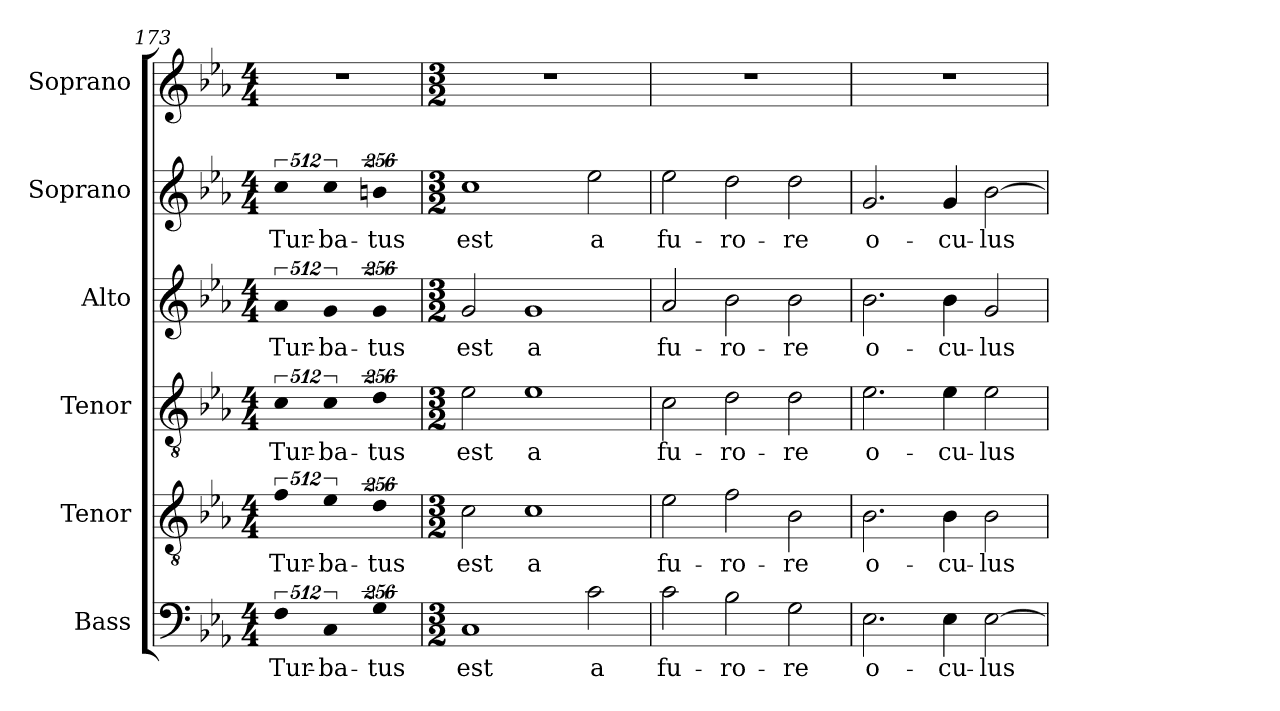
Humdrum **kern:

**kern	**text	**kern	**text	**kern	**text	**kern	**text	**kern	**text	**kern
*part6	*part6	*part5	*part5	*part4	*part4	*part3	*part3	*part2	*part2	*part1
*staff6	*staff6	*staff5	*staff5	*staff4	*staff4	*staff3	*staff3	*staff2	*staff2	*staff1
*I"Bass	*	*I"Tenor	*	*I"Tenor	*	*I"Alto	*	*I"Soprano	*	*I"Soprano
*I'B	*	*I'T	*	*I'T	*	*I'A	*	*I'S	*	*I'S
!!LO:PB:g=z
*clefF4	*	*clefGv2	*	*clefGv2	*	*clefG2	*	*clefG2	*	*clefG2
*	*	*ITrd7c12	*	*ITrd7c12	*	*	*	*	*	*
*k[b-e-a-]	*	*k[b-e-a-]	*	*k[b-e-a-]	*	*k[b-e-a-]	*	*k[b-e-a-]	*	*k[b-e-a-]
*E-:	*	*E-:	*	*E-:	*	*E-:	*	*E-:	*	*E-:
*M4/4	*	*M4/4	*	*M4/4	*	*M4/4	*	*M4/4	*	*M4/4
=173	=173	=173	=173	=173	=173	=173	=173	=173	=173	=173
!LO:N:vis=2	!	!	!	!	!	!	!	!	!	!
!	!LO:LY:b:color=#000000	!LO:N:vis=2	!	!	!	!	!	!	!	!
!	!	!	!LO:LY:b:color=#000000	!LO:N:vis=2	!	!	!	!	!	!
!	!	!	!	!	!LO:LY:b:color=#000000	!LO:N:vis=2	!	!	!	!
!	!	!	!	!	!	!	!LO:LY:b:color=#000000	!LO:N:vis=2	!	!
!	!	!	!	!	!	!	!	!	!LO:LY:b:color=#000000	!
1024%341Fi\	Tur-	1024%341Fi\	Tur-	1024%341Ci\	Tur-	1024%341a-i/	Tur-	1024%341cci\	Tur-	1r
!LO:N:vis=2	!	!	!	!	!	!	!	!	!	!
!	!LO:LY:b:color=#000000	!LO:N:vis=2	!	!	!	!	!	!	!	!
!	!	!	!LO:LY:b:color=#000000	!LO:N:vis=2	!	!	!	!	!	!
!	!	!	!	!	!LO:LY:b:color=#000000	!LO:N:vis=2	!	!	!	!
!	!	!	!	!	!	!	!LO:LY:b:color=#000000	!LO:N:vis=2	!	!
!	!	!	!	!	!	!	!	!	!LO:LY:b:color=#000000	!
1024%341Ci/	-ba-	1024%341E-i\	-ba-	1024%341Ci\	-ba-	1024%341gi/	-ba-	1024%341cci\	-ba-	.
!LO:N:vis=2	!	!	!	!	!	!	!	!	!	!
!	!LO:LY:b:color=#000000	!LO:N:vis=2	!	!	!	!	!	!	!	!
!	!	!	!LO:LY:b:color=#000000	!LO:N:vis=2	!	!	!	!	!	!
!	!	!	!	!	!LO:LY:b:color=#000000	!LO:N:vis=2	!	!	!	!
!	!	!	!	!	!	!	!LO:LY:b:color=#000000	!LO:N:vis=2	!	!
!	!	!	!	!	!	!	!	!	!LO:LY:b:color=#000000	!
512%171Gi\	-tus	512%171Di\	-tus	512%171Di\	-tus	512%171gi/	-tus	512%171bni\	-tus	.
=174	=174	=174	=174	=174	=174	=174	=174	=174	=174	=174
*M3/2	*	*M3/2	*	*M3/2	*	*M3/2	*	*M3/2	*	*M3/2
!	!LO:LY:b:color=#000000	!	!	!	!	!	!	!	!	!
!	!	!	!LO:LY:b:color=#000000	!	!	!	!	!	!	!
!	!	!	!	!	!LO:LY:b:color=#000000	!	!	!	!	!
!	!	!	!	!	!	!	!LO:LY:b:color=#000000	!	!	!
!	!	!	!	!	!	!	!	!	!LO:LY:b:color=#000000	!LO:N:vis=1
1Ci	est	2Ci\	est	2E-i\	est	2gi/	est	1cci	est	1.r
!	!	!	!LO:LY:b:color=#000000	!	!	!	!	!	!	!
!	!	!	!	!	!LO:LY:b:color=#000000	!	!	!	!	!
!	!	!	!	!	!	!	!LO:LY:b:color=#000000	!	!	!
.	.	1Ci	a	1E-i	a	1gi	a	.	.	.
!	!LO:LY:b:color=#000000	!	!	!	!	!	!	!	!	!
!	!	!	!	!	!	!	!	!	!LO:LY:b:color=#000000	!
2ci\	a	.	.	.	.	.	.	2ee-i\	a	.
=175	=175	=175	=175	=175	=175	=175	=175	=175	=175	=175
!	!LO:LY:b:color=#000000	!	!	!	!	!	!	!	!	!
!	!	!	!LO:LY:b:color=#000000	!	!	!	!	!	!	!
!	!	!	!	!	!LO:LY:b:color=#000000	!	!	!	!	!
!	!	!	!	!	!	!	!LO:LY:b:color=#000000	!	!	!
!	!	!	!	!	!	!	!	!	!LO:LY:b:color=#000000	!LO:N:vis=1
2ci\	fu-	2E-i\	fu-	2Ci\	fu-	2a-i/	fu-	2ee-i\	fu-	1.r
!	!LO:LY:b:color=#000000	!	!	!	!	!	!	!	!	!
!	!	!	!LO:LY:b:color=#000000	!	!	!	!	!	!	!
!	!	!	!	!	!LO:LY:b:color=#000000	!	!	!	!	!
!	!	!	!	!	!	!	!LO:LY:b:color=#000000	!	!	!
!	!	!	!	!	!	!	!	!	!LO:LY:b:color=#000000	!
2B-i\	-ro-	2Fi\	-ro-	2Di\	-ro-	2b-i\	-ro-	2ddi\	-ro-	.
!	!LO:LY:b:color=#000000	!	!	!	!	!	!	!	!	!
!	!	!	!LO:LY:b:color=#000000	!	!	!	!	!	!	!
!	!	!	!	!	!LO:LY:b:color=#000000	!	!	!	!	!
!	!	!	!	!	!	!	!LO:LY:b:color=#000000	!	!	!
!	!	!	!	!	!	!	!	!	!LO:LY:b:color=#000000	!
2Gi\	-re	2BB-i\	-re	2Di\	-re	2b-i\	-re	2ddi\	-re	.
=176	=176	=176	=176	=176	=176	=176	=176	=176	=176	=176
!	!LO:LY:b:color=#000000	!	!	!	!	!	!	!	!	!
!	!	!	!LO:LY:b:color=#000000	!	!	!	!	!	!	!
!	!	!	!	!	!LO:LY:b:color=#000000	!	!	!	!	!
!	!	!	!	!	!	!	!LO:LY:b:color=#000000	!	!	!
!	!	!	!	!	!	!	!	!	!LO:LY:b:color=#000000	!LO:N:vis=1
2.E-i\	o-	2.BB-i\	o-	2.E-i\	o-	2.b-i\	o-	2.gi/	o-	1.r
!	!LO:LY:b:color=#000000	!	!	!	!	!	!	!	!	!
!	!	!	!LO:LY:b:color=#000000	!	!	!	!	!	!	!
!	!	!	!	!	!LO:LY:b:color=#000000	!	!	!	!	!
!	!	!	!	!	!	!	!LO:LY:b:color=#000000	!	!	!
!	!	!	!	!	!	!	!	!	!LO:LY:b:color=#000000	!
4E-i\	-cu-	4BB-i\	-cu-	4E-i\	-cu-	4b-i\	-cu-	4gi/	-cu-	.
!	!LO:LY:b:color=#000000	!	!	!	!	!	!	!	!	!
!	!	!	!LO:LY:b:color=#000000	!	!	!	!	!	!	!
!	!	!	!	!	!LO:LY:b:color=#000000	!	!	!	!	!
!	!	!	!	!	!	!	!LO:LY:b:color=#000000	!	!	!
!	!	!	!	!	!	!	!	!	!LO:LY:b:color=#000000	!
[2E-i\	-lus	2BB-i\	-lus	2E-i\	-lus	2gi/	-lus	[2b-i\	-lus	.
=	=	=	=	=	=	=	=	=	=	=
*-	*-	*-	*-	*-	*-	*-	*-	*-	*-	*-
